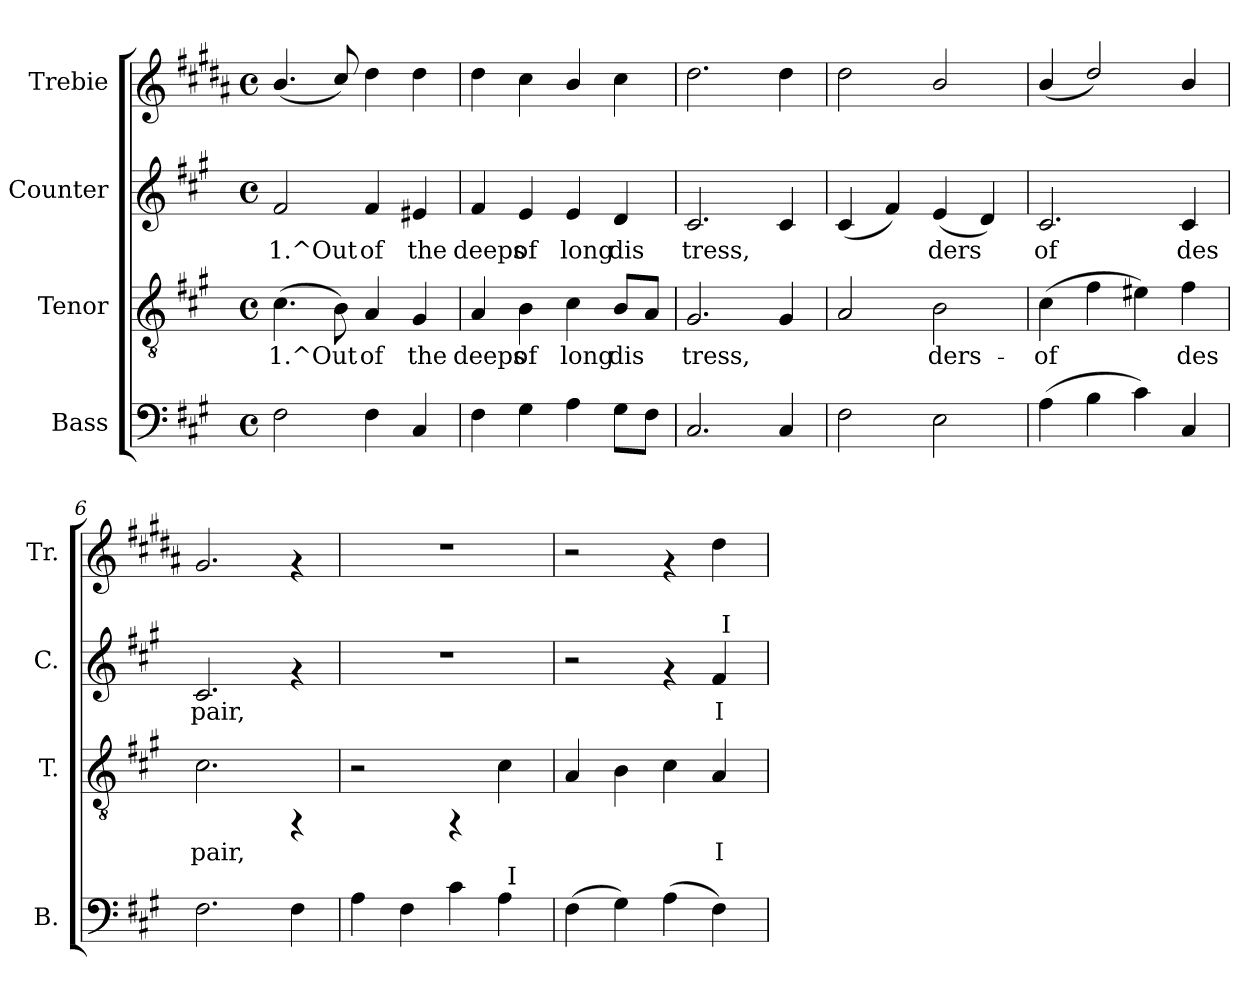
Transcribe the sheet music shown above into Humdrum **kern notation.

**kern	**text	**kern	**text	**kern	**text	**kern
*part4	*part4	*part3	*part3	*part2	*part2	*part1
*staff4	*staff4	*staff3	*staff3	*staff2	*staff2	*staff1
*I"Bass	*	*I"Tenor	*	*I"Counter	*	*I"Trebie
*I'B.	*	*I'T.	*	*I'C.	*	*I'Tr.
!!LO:PB:g=z
*stria5	*	*stria5	*	*stria5	*	*stria5
*clefF4	*	*clefGv2	*	*clefG2	*	*clefG2
*	*	*	*	*	*	*ITrd1c2
*k[f#c#g#]	*	*k[f#c#g#]	*	*k[f#c#g#]	*	*k[f#c#g#]
*A:	*	*A:	*	*A:	*	*A:
*M4/4	*	*M4/4	*	*M4/4	*	*M4/4
*met(c)	*	*met(c)	*	*met(c)	*	*met(c)
=1	=1	=1	=1	=1	=1	=1
!	!LO:LY:b:rj	!	!LO:LY:a:rj	!	!LO:LY:b:rj	!
2F#\	.	(>4.c#\	1.^Out	2f#/	1.^Out	(<4.a/
!	!	!	!LO:LY:a:rj	!	!	!
.	.	8B\)	.	.	.	8b/)
!	!LO:LY:b:rj	!	!LO:LY:a:rj	!	!LO:LY:b:rj	!
4F#\	.	4A/	of	4f#/	of	4cc#\
!	!LO:LY:b:rj	!	!LO:LY:a:rj	!	!LO:LY:b:rj	!
4C#/	.	4G#/	the	4e#X/	the	4cc#\
=2	=2	=2	=2	=2	=2	=2
!	!LO:LY:b:rj	!	!LO:LY:a:rj	!	!LO:LY:b:rj	!
4F#\	.	4A/	deeps	4f#/	deeps	4cc#\
!	!LO:LY:b:rj	!	!LO:LY:a:rj	!	!LO:LY:b:rj	!
4G#\	.	4B\	of	4e/	of	4b\
!	!LO:LY:b:rj	!	!LO:LY:a:rj	!	!LO:LY:b:rj	!
4A\	.	4c#\	long	4e/	long	4a/
!	!LO:LY:b:rj	!	!LO:LY:a:rj	!	!LO:LY:b:rj	!
8G#\L	.	8B/L	dis	4d/	dis	4b\
!	!LO:LY:b:rj	!	!LO:LY:a:rj	!	!	!
8F#\J	.	8A/J	.	.	.	.
=3	=3	=3	=3	=3	=3	=3
!	!LO:LY:b:rj	!	!LO:LY:a:rj	!	!LO:LY:b:rj	!
2.C#/	.	2.G#/	tress,	2.c#/	tress,	2.cc#\
!	!LO:LY:b:rj	!	!LO:LY:a:rj	!	!LO:LY:b:rj	!
4C#/	.	4G#/	.	4c#/	.	4cc#\
=4	=4	=4	=4	=4	=4	=4
!	!LO:LY:b:rj	!	!LO:LY:a:rj	!	!LO:LY:b:rj	!
2F#\	.	2A/	-	(<4c#/	-	2cc#\
!	!	!	!	!	!LO:LY:b:rj	!
.	.	.	.	4f#/)	--	.
!	!LO:LY:b:rj	!	!LO:LY:a:rj	!	!LO:LY:b:rj	!
2E\	.	2B\	-ders-	(<4e/	-ders-	2a/
!	!	!	!	!	!LO:LY:b:rj	!
.	.	.	.	4d/)	--	.
=5	=5	=5	=5	=5	=5	=5
!	!LO:LY:b:rj	!	!LO:LY:a:rj	!	!LO:LY:b:rj	!
(>4A\	.	(>4c#\	-of	2.c#/	-of	(<4a>/
!	!LO:LY:b:rj	!	!LO:LY:a:rj	!	!	!
4B\	.	4f#\	.	.	.	2cc#/)
!	!LO:LY:b:rj	!	!LO:LY:a:rj	!	!	!
4c#\)	.	4e#X\)	.	.	.	.
!	!LO:LY:b:rj	!	!LO:LY:a:rj	!	!LO:LY:b:rj	!
4C#/	.	4f#\	des	4c#/	des	4a/
=6	=6	=6	=6	=6	=6	=6
!	!LO:LY:b:rj	!	!LO:LY:a:rj	!	!LO:LY:b:rj	!
2.F#\	.	2.c#\	pair,	2.c#/	pair,	2.f#/
!	!LO:LY:b:rj	!	!	!	!	!
4F#\	.	4rFF	.	4rf	.	4rf
=7	=7	=7	=7	=7	=7	=7
!	!LO:LY:b:rj	!	!	!	!	!
*^	*	*	*	*	*	*
4A\	2ryy	.	2r	.	1r	.	1r
!	!	!LO:LY:b:rj	!	!	!	!	!
4F#\	.	.	.	.	.	.	.
!	!	!LO:LY:b:rj	!	!	!	!	!
4c#\	4ryy	.	4rFF	.	.	.	.
!	!	!LO:LY:b:rj	!	!LO:LY:a:rj	!	!	!
4A\	64ryy	.	4c#\	.	.	.	.
!	!LO:TX:a:t=I	!	!	!	!	!	!
.	8...ryy	.	.	.	.	.	.
=8	=8	=8	=8	=8	=8	=8	=8
!LO:TX:a:t=sent mycries to	!	!	!	!	!	!	!
!	!	!LO:LY:b:rj	!	!LO:LY:a:rj	!	!	!
*v	*v	*	*	*	*^	*	*
(>4F#\	.	4A/	.	2r	2ryy	.	2r
!	!LO:LY:b:rj	!	!LO:LY:a:rj	!	!	!	!
4G#\)	.	4B\	.	.	.	.	.
!	!LO:LY:b:rj	!	!LO:LY:a:rj	!	!	!	!
(>4A<\	.	4c#\	.	4rf	4ryy	.	4rf
!	!LO:LY:b:rj	!	!LO:LY:a:rj	!	!	!LO:LY:b:rj	!
4F#\)	.	4A/	I	4f#/	64ryy	I	4cc#\
!	!	!	!	!	!LO:TX:a:t=I	!	!
.	.	.	.	.	8...ryy	.	.
*	*	*	*	*v	*v	*	*
=	=	=	=	=	=	=
*-	*-	*-	*-	*-	*-	*-
